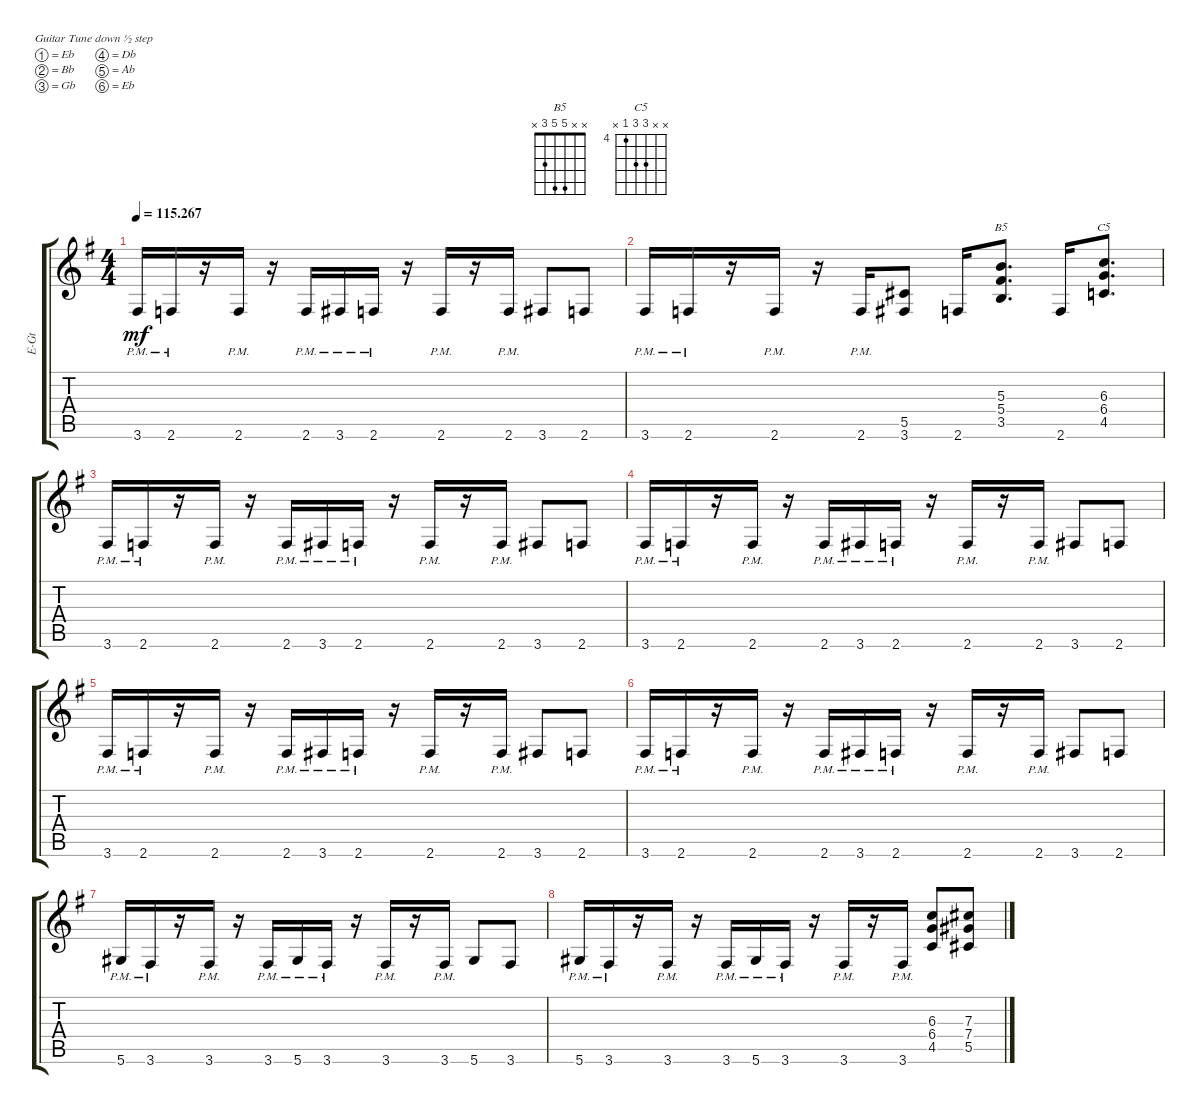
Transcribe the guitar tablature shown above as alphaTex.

\defaultSystemsLayout 4
\bracketExtendMode groupsimilarinstruments
\otherSystemsTrackNameOrientation horizontal
\track ("Electric Guitar" "E-Gt") {defaultSystemsLayout 4 instrument distortionguitar}
\staff {score tabs}
\tuning (Eb4 Bb3 Gb3 Db3 Ab2 Eb2)
\chord ("B5" x x 5 5 3 x) {showfingering false}
\chord ("C5" x x 6 6 4 x) {firstfret 4 showfingering false}
\ts (4 4)
\tempo
115.267
\accidentals auto
\clef g2
\ottava regular
\simile none
\scale
0.943803
\ks eminor
3.6{pm acc forcenatural}.16{dy mf beam Up} 2.6{pm acc b}.16{beam Up} r.16{beam Up} 2.6{pm acc b}.16{beam Up} r.16{beam Up} 2.6{pm acc b}.16{beam Up} 3.6{pm acc forcenatural}.16{beam Up} 2.6{pm acc b}.16{beam Up} r.16{beam Up} 2.6{pm acc b}.16{beam Up} r.16{beam Up} 2.6{pm acc b}.16{beam Up} 3.6{acc forcenatural}.8{beam Up} 2.6{acc b}.8{beam Up} |
\scale
0.943803 3.6{pm acc forcenatural}.16{beam Up} 2.6{pm acc b}.16{beam Up} r.16{beam Up} 2.6{pm acc b}.16{beam Up} r.16{beam Up} 2.6{pm acc b}.16{beam Up} (3.6{acc forcenatural} 5.5{acc forcenatural}).8{beam Up} 2.6{acc b}.16{beam Up} (3.5{acc forcenatural} 5.4{acc forcenatural} 5.3{acc forcenatural}).8{d ch "B5" beam Up} 2.6{acc b}.16{beam Up} (4.5{acc b} 6.4{acc b} 6.3{acc b}).8{d ch "C5" beam Up} |
\scale
1.21872 3.6{pm acc forcenatural}.16{beam Up} 2.6{pm acc b}.16{beam Up} r.16{beam Up} 2.6{pm acc b}.16{beam Up} r.16{beam Up} 2.6{pm acc b}.16{beam Up} 3.6{pm acc forcenatural}.16{beam Up} 2.6{pm acc b}.16{beam Up} r.16{beam Up} 2.6{pm acc b}.16{beam Up} r.16{beam Up} 2.6{pm acc b}.16{beam Up} 3.6{acc forcenatural}.8{beam Up} 2.6{acc b}.8{beam Up} |
\scale
0.927093 3.6{pm acc forcenatural}.16{beam Up} 2.6{pm acc b}.16{beam Up} r.16{beam Up} 2.6{pm acc b}.16{beam Up} r.16{beam Up} 2.6{pm acc b}.16{beam Up} 3.6{pm acc forcenatural}.16{beam Up} 2.6{pm acc b}.16{beam Up} r.16{beam Up} 2.6{pm acc b}.16{beam Up} r.16{beam Up} 2.6{pm acc b}.16{beam Up} 3.6{acc forcenatural}.8{beam Up} 2.6{acc b}.8{beam Up} |
\scale
0.927093 3.6{pm acc forcenatural}.16{beam Up} 2.6{pm acc b}.16{beam Up} r.16{beam Up} 2.6{pm acc b}.16{beam Up} r.16{beam Up} 2.6{pm acc b}.16{beam Up} 3.6{pm acc forcenatural}.16{beam Up} 2.6{pm acc b}.16{beam Up} r.16{beam Up} 2.6{pm acc b}.16{beam Up} r.16{beam Up} 2.6{pm acc b}.16{beam Up} 3.6{acc forcenatural}.8{beam Up} 2.6{acc b}.8{beam Up} |
\scale
0.927093 3.6{pm acc forcenatural}.16{beam Up} 2.6{pm acc b}.16{beam Up} r.16{beam Up} 2.6{pm acc b}.16{beam Up} r.16{beam Up} 2.6{pm acc b}.16{beam Up} 3.6{pm acc forcenatural}.16{beam Up} 2.6{pm acc b}.16{beam Up} r.16{beam Up} 2.6{pm acc b}.16{beam Up} r.16{beam Up} 2.6{pm acc b}.16{beam Up} 3.6{acc forcenatural}.8{beam Up} 2.6{acc b}.8{beam Up} |
\scale
1.21037 5.6{pm acc forcenatural}.16{beam Up} 3.6{pm acc forcenatural}.16{beam Up} r.16{beam Up} 3.6{pm acc forcenatural}.16{beam Up} r.16{beam Up} 3.6{pm acc forcenatural}.16{beam Up} 5.6{pm acc forcenatural}.16{beam Up} 3.6{pm acc forcenatural}.16{beam Up} r.16{beam Up} 3.6{pm acc forcenatural}.16{beam Up} r.16{beam Up} 3.6{pm acc forcenatural}.16{beam Up} 5.6{acc forcenatural}.8{beam Up} 3.6{acc forcenatural}.8{beam Up} |
\scale
0.918737 5.6{pm acc forcenatural}.16{beam Up} 3.6{pm acc forcenatural}.16{beam Up} r.16{beam Up} 3.6{pm acc forcenatural}.16{beam Up} r.16{beam Up} 3.6{pm acc forcenatural}.16{beam Up} 5.6{pm acc forcenatural}.16{beam Up} 3.6{pm acc forcenatural}.16{beam Up} r.16{beam Up} 3.6{pm acc forcenatural}.16{beam Up} r.16{beam Up} 3.6{pm acc forcenatural}.16{beam Up} (4.5{acc b} 6.4{acc b} 6.3{acc b}).8{beam Up} (5.5{acc forcenatural} 7.4{acc forcenatural} 7.3{acc forcenatural}).8{beam Up}
